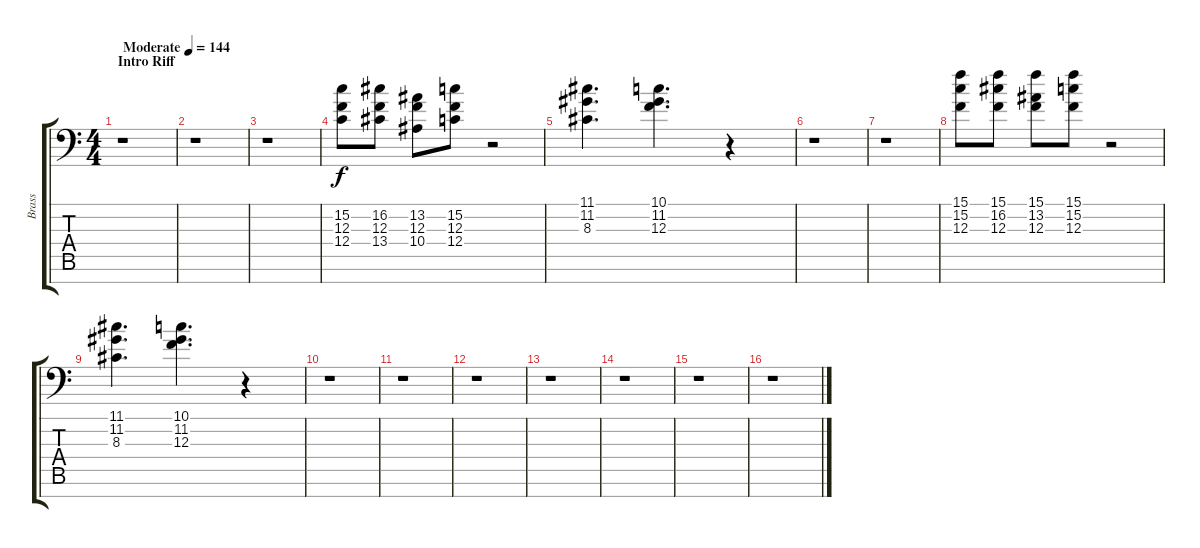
\track ("Brass" "Brass") {instrument brasssection}
\staff {score tabs}
\tuning (D4 A3 F3 C3 G2 D2 A1) {hide}
\ts (4 4)
\section ("" "Intro Riff")
\tempo (144 "Moderate")
\clef f4
\ks c
r.1{dy f instrument brasssection} |
r.1 |
r.1 |
(15.2 12.3 12.4).8 (16.2 12.3 13.4).8 (13.2 12.3 10.4).8 (15.2 12.3 12.4).8 r.2 |
(11.1 11.2 8.3).4{d} (10.1 11.2 12.3).4{d} r.4 |
r.1 |
r.1 |
(15.1 15.2 12.3).8 (15.1 16.2 12.3).8 (15.1 13.2 12.3).8 (15.1 15.2 12.3).8 r.2 |
(11.1 11.2 8.3).4{d} (10.1 11.2 12.3).4{d} r.4 |
r.1 |
r.1 |
r.1 |
r.1 |
r.1 |
r.1 |
r.1
